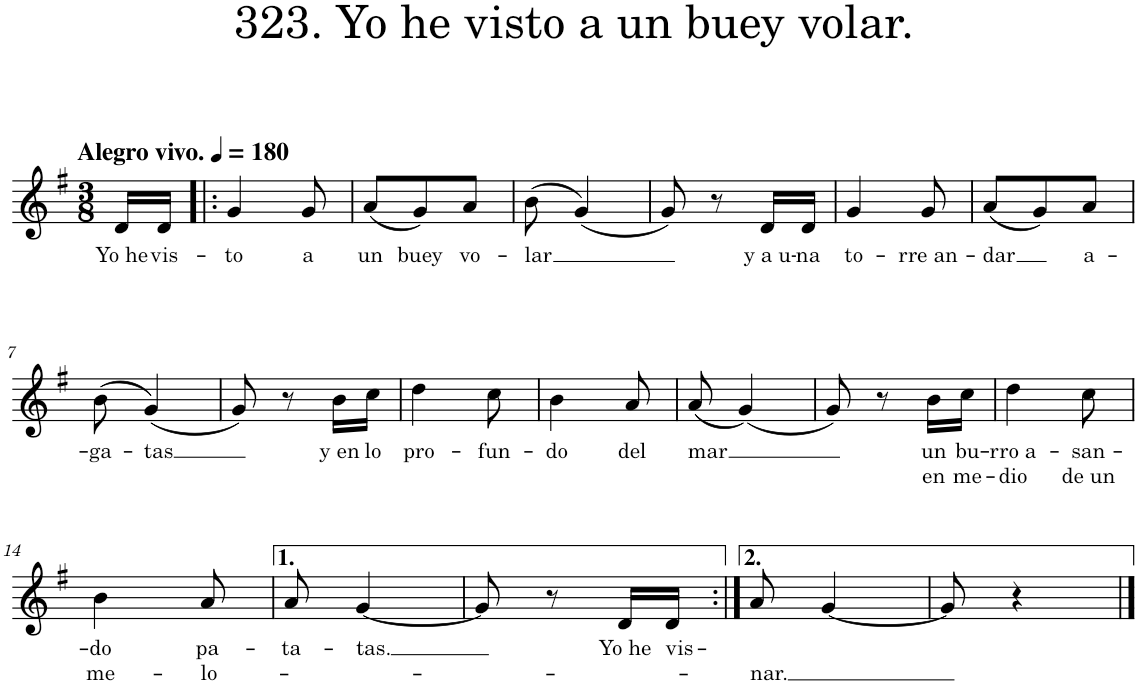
**kern	**text	**text
*part1	*part1	*part1
*staff1	*staff1	*staff1
*I"Piano	*	*
*I'Pno.	*	*
*clefG2	*	*
*k[f#]	*	*
*M3/8	*	*
*MM180	*	*
=	=	=
!LO:TX:a:B:t=Alegro vivo.	!	!
!	!LO:LY:b	!
16d/LL	Yo he	.
!	!LO:LY:b	!
16d/JJ	vis-	.
=1!|:	=1!|:	=1!|:
!	!LO:LY:b	!
4g/	-to	.
!	!LO:LY:b	!
8g/	a	.
=2	=2	=2
!	!LO:LY:b	!
(8a/L	un	.
!	!LO:LY:b	!
8g/)	buey	.
!	!LO:LY:b	!
8a/J	vo-	.
=3	=3	=3
!	!LO:LY:b	!
(8b\	-lar	.
(4g/)	.	.
=4	=4	=4
8g/)	.	.
8r	.	.
!	!LO:LY:b	!
16d/LL	y a u-	.
!	!LO:LY:b	!
16d/JJ	-na	.
=5	=5	=5
!	!LO:LY:b	!
4g/	to-	.
!	!LO:LY:b	!
8g/	-rre an-	.
=6	=6	=6
!	!LO:LY:b	!
(8a/L	-dar	.
8g/)	.	.
!	!LO:LY:b	!
8a/J	a-	.
!!LO:LB:g=z
=7	=7	=7
!	!LO:LY:b	!
(8b\	-ga-	.
!	!LO:LY:b	!
(4g/)	-tas	.
=8	=8	=8
8g/)	.	.
8r	.	.
!	!LO:LY:b	!
16b\LL	y en	.
!	!LO:LY:b	!
16cc\JJ	lo	.
=9	=9	=9
!	!LO:LY:b	!
4dd\	pro-	.
!	!LO:LY:b	!
8cc\	-fun-	.
=10	=10	=10
!	!LO:LY:b	!
4b\	-do	.
!	!LO:LY:b	!
8a/	del	.
=11	=11	=11
!	!LO:LY:b	!
(8a/	mar	.
(4g/)	.	.
=12	=12	=12
8g/)	.	.
8r	.	.
!	!LO:LY:b	!LO:LY:b
16b\LL	un	en
!	!LO:LY:b	!LO:LY:b
16cc\JJ	bu-	me-
=13	=13	=13
!	!LO:LY:b	!LO:LY:b
4dd\	-rro a-	-dio
!	!LO:LY:b	!LO:LY:b
8cc\	-san-	de un
!!LO:LB:g=z
=14	=14	=14
!	!LO:LY:b	!LO:LY:b
4b\	-do	me-
!	!LO:LY:b	!LO:LY:b
8a/	pa-	-lo-
=15	=15	=15
!	!LO:LY:b	!
8a/	-ta-	.
!	!LO:LY:b	!
[4g/	-tas.	.
=16	=16	=16
8g/]	.	.
8r	.	.
!	!LO:LY:b	!
16d/LL	Yo he	.
!	!LO:LY:b	!
16d/JJ	vis-	.
=17:|!	=17:|!	=17:|!
!	!	!LO:LY:b
8a/	.	-nar.
[4g/	.	.
=18	=18	=18
8g/]	.	.
4r	.	.
==	==	==
*-	*-	*-
